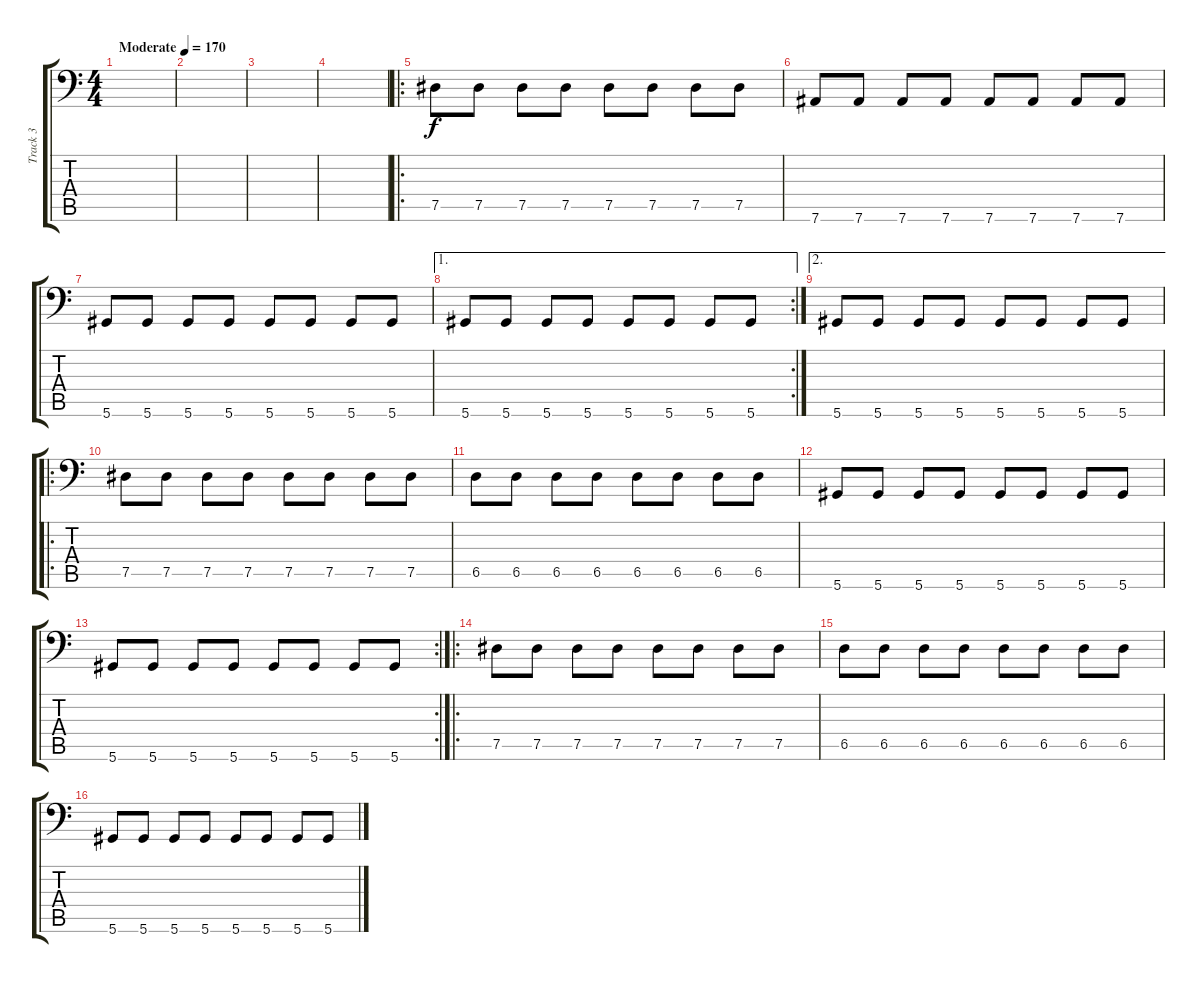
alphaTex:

\track ("Track 3" "Track 3") {instrument electricbasspick}
\staff {score tabs}
\tuning (Eb3 Bb2 Gb2 Db2 Ab1 Eb1) {hide}
\ts (4 4)
\tempo (170 "Moderate")
\clef f4
\ks c
|
|
|
|
\ro
7.5.8 7.5.8 7.5.8 7.5.8 7.5.8 7.5.8 7.5.8 7.5.8 |
7.6.8 7.6.8 7.6.8 7.6.8 7.6.8 7.6.8 7.6.8 7.6.8 |
5.6.8 5.6.8 5.6.8 5.6.8 5.6.8 5.6.8 5.6.8 5.6.8 |
\ae 1
\rc 2
5.6.8 5.6.8 5.6.8 5.6.8 5.6.8 5.6.8 5.6.8 5.6.8 |
\ae 2
5.6.8 5.6.8 5.6.8 5.6.8 5.6.8 5.6.8 5.6.8 5.6.8 |
\ro
7.5.8 7.5.8 7.5.8 7.5.8 7.5.8 7.5.8 7.5.8 7.5.8 |
6.5.8 6.5.8 6.5.8 6.5.8 6.5.8 6.5.8 6.5.8 6.5.8 |
5.6.8 5.6.8 5.6.8 5.6.8 5.6.8 5.6.8 5.6.8 5.6.8 |
\rc 2
5.6.8 5.6.8 5.6.8 5.6.8 5.6.8 5.6.8 5.6.8 5.6.8 |
\ro
7.5.8 7.5.8 7.5.8 7.5.8 7.5.8 7.5.8 7.5.8 7.5.8 |
6.5.8 6.5.8 6.5.8 6.5.8 6.5.8 6.5.8 6.5.8 6.5.8 |
5.6.8 5.6.8 5.6.8 5.6.8 5.6.8 5.6.8 5.6.8 5.6.8
